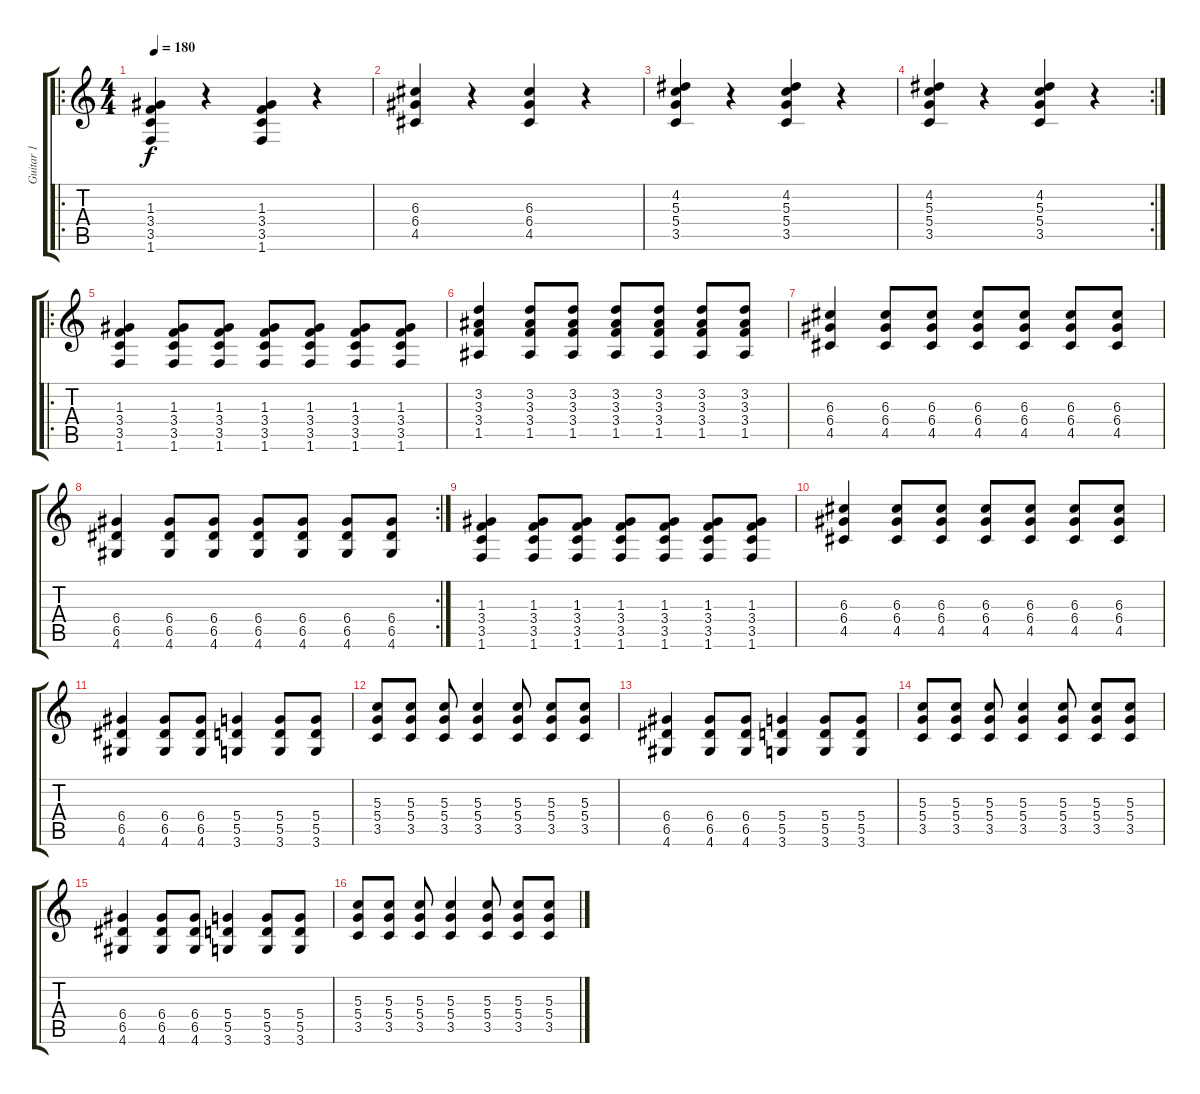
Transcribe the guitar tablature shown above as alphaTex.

\track ("Guitar 1" "Guitar 1") {instrument distortionguitar}
\staff {score tabs}
\tuning (E4 B3 G3 D3 A2 E2) {hide}
\ro
\ts (4 4)
\tempo 180
\clef g2
\ks c
(1.3 3.4 3.5 1.6).4{dy f} r.4 (1.3 3.4 3.5 1.6).4 r.4 |
(6.3 6.4 4.5).4 r.4 (6.3 6.4 4.5).4 r.4 |
(4.2 5.3 5.4 3.5).4 r.4 (4.2 5.3 5.4 3.5).4 r.4 |
\rc 2
(4.2 5.3 5.4 3.5).4 r.4 (4.2 5.3 5.4 3.5).4 r.4 |
\ro
(1.3 3.4 3.5 1.6).4 (1.3 3.4 3.5 1.6).8 (1.3 3.4 3.5 1.6).8 (1.3 3.4 3.5 1.6).8 (1.3 3.4 3.5 1.6).8 (1.3 3.4 3.5 1.6).8 (1.3 3.4 3.5 1.6).8 |
(3.2 3.3 3.4 1.5).4 (3.2 3.3 3.4 1.5).8 (3.2 3.3 3.4 1.5).8 (3.2 3.3 3.4 1.5).8 (3.2 3.3 3.4 1.5).8 (3.2 3.3 3.4 1.5).8 (3.2 3.3 3.4 1.5).8 |
(6.3 6.4 4.5).4 (6.3 6.4 4.5).8 (6.3 6.4 4.5).8 (6.3 6.4 4.5).8 (6.3 6.4 4.5).8 (6.3 6.4 4.5).8 (6.3 6.4 4.5).8 |
\rc 2
(6.4 6.5 4.6).4 (6.4 6.5 4.6).8 (6.4 6.5 4.6).8 (6.4 6.5 4.6).8 (6.4 6.5 4.6).8 (6.4 6.5 4.6).8 (6.4 6.5 4.6).8 |
(1.3 3.4 3.5 1.6).4 (1.3 3.4 3.5 1.6).8 (1.3 3.4 3.5 1.6).8 (1.3 3.4 3.5 1.6).8 (1.3 3.4 3.5 1.6).8 (1.3 3.4 3.5 1.6).8 (1.3 3.4 3.5 1.6).8 |
(6.3 6.4 4.5).4 (6.3 6.4 4.5).8 (6.3 6.4 4.5).8 (6.3 6.4 4.5).8 (6.3 6.4 4.5).8 (6.3 6.4 4.5).8 (6.3 6.4 4.5).8 |
(6.4 6.5 4.6).4 (6.4 6.5 4.6).8 (6.4 6.5 4.6).8 (5.4 5.5 3.6).4 (5.4 5.5 3.6).8 (5.4 5.5 3.6).8 |
(5.3 5.4 3.5).8 (5.3 5.4 3.5).8 (5.3 5.4 3.5).8 (5.3 5.4 3.5).4 (5.3 5.4 3.5).8 (5.3 5.4 3.5).8 (5.3 5.4 3.5).8 |
(6.4 6.5 4.6).4 (6.4 6.5 4.6).8 (6.4 6.5 4.6).8 (5.4 5.5 3.6).4 (5.4 5.5 3.6).8 (5.4 5.5 3.6).8 |
(5.3 5.4 3.5).8 (5.3 5.4 3.5).8 (5.3 5.4 3.5).8 (5.3 5.4 3.5).4 (5.3 5.4 3.5).8 (5.3 5.4 3.5).8 (5.3 5.4 3.5).8 |
(6.4 6.5 4.6).4 (6.4 6.5 4.6).8 (6.4 6.5 4.6).8 (5.4 5.5 3.6).4 (5.4 5.5 3.6).8 (5.4 5.5 3.6).8 |
(5.3 5.4 3.5).8 (5.3 5.4 3.5).8 (5.3 5.4 3.5).8 (5.3 5.4 3.5).4 (5.3 5.4 3.5).8 (5.3 5.4 3.5).8 (5.3 5.4 3.5).8
